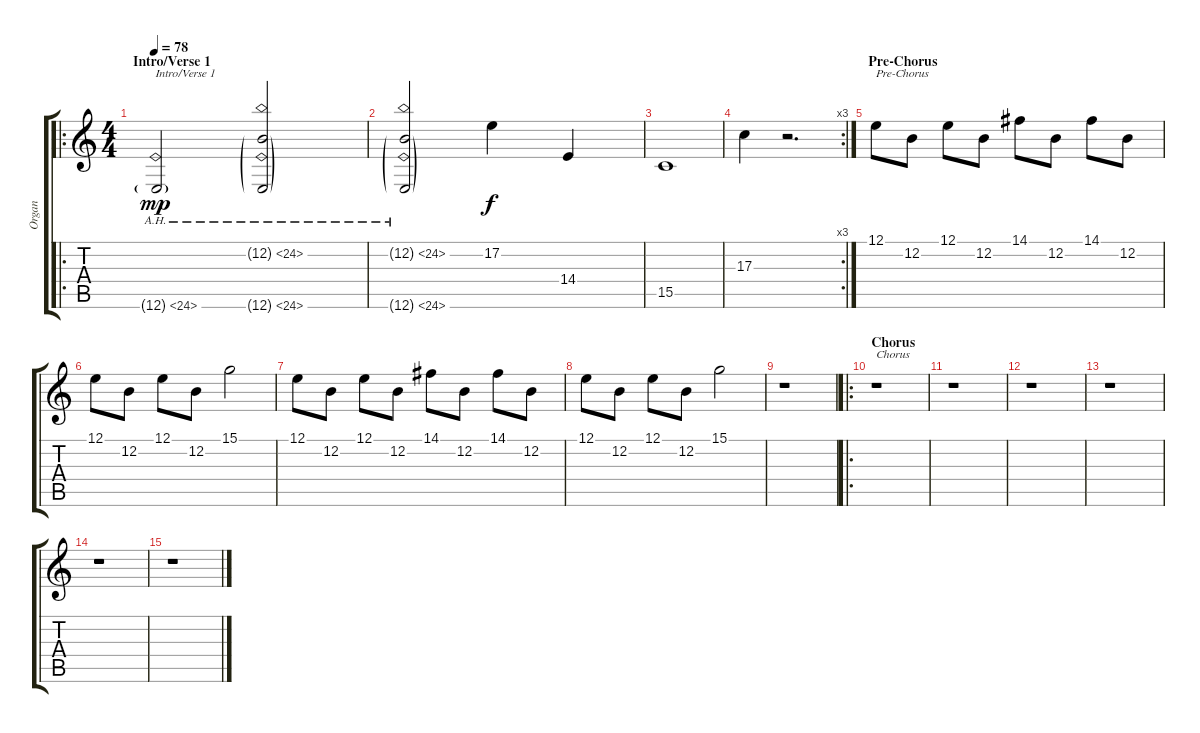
\track ("Organ" "Organ") {instrument reedorgan}
\staff {score tabs}
\tuning (E4 B3 G3 D3 A2 E2) {hide}
\ro
\ts (4 4)
\section ("" "Intro/Verse 1")
\tempo 78
\clef g2
\ks c
12.6{ah 12 g}.2{txt "Intro/Verse 1" dy mp instrument reedorgan} (12.2{ah 12 g} 12.6{ah 12 g}).2 |
(12.2{ah 12 g} 12.6{ah 12 g}).2 17.2.4{dy f} 14.4.4 |
15.5.1 |
\rc 3
17.3.4 r.2{d} |
\section ("" "Pre-Chorus")
12.1.8{txt "Pre-Chorus"} 12.2.8 12.1.8 12.2.8 14.1.8 12.2.8 14.1.8 12.2.8 |
12.1.8 12.2.8 12.1.8 12.2.8 15.1.2 |
12.1.8 12.2.8 12.1.8 12.2.8 14.1.8 12.2.8 14.1.8 12.2.8 |
12.1.8 12.2.8 12.1.8 12.2.8 15.1.2 |
r.1 |
\ro
\section ("" "Chorus")
r.1{txt "Chorus"} |
r.1 |
r.1 |
r.1 |
r.1 |
r.1
